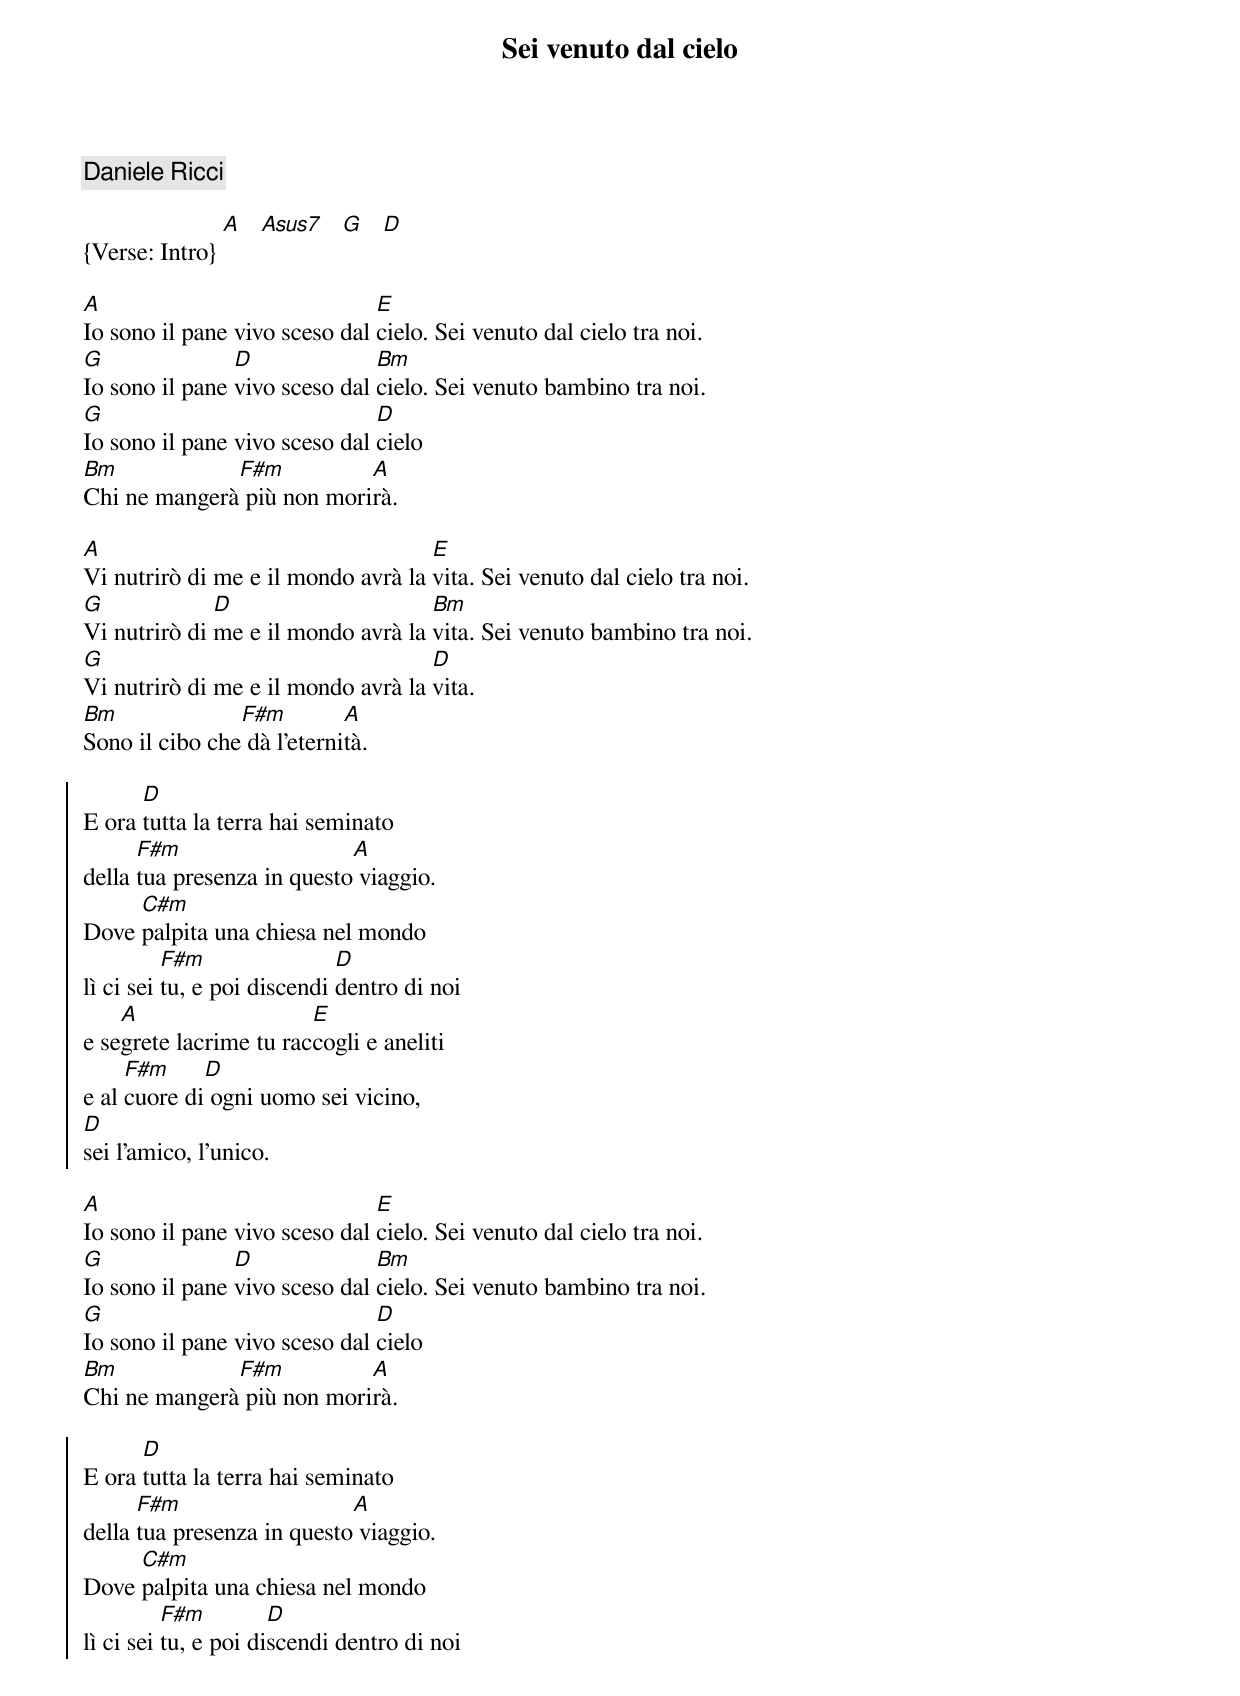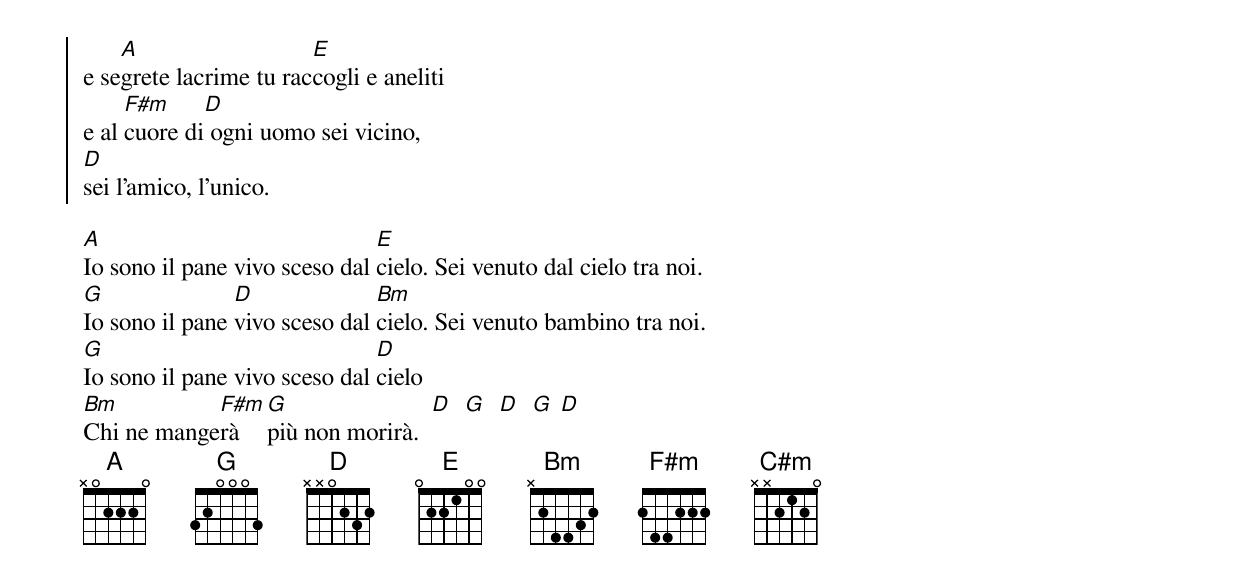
{title:Sei venuto dal cielo}
{c:Daniele Ricci}

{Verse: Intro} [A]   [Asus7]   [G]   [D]

[A]Io sono il pane vivo sceso dal [E]cielo. Sei venuto dal cielo tra noi.
[G]Io sono il pane [D]vivo sceso dal [Bm]cielo. Sei venuto bambino tra noi.
[G]Io sono il pane vivo sceso dal [D]cielo
[Bm]Chi ne mangerà[F#m] più non mori[A]rà.

[A]Vi nutrirò di me e il mondo avrà la [E]vita. Sei venuto dal cielo tra noi.
[G]Vi nutrirò di [D]me e il mondo avrà la [Bm]vita. Sei venuto bambino tra noi.
[G]Vi nutrirò di me e il mondo avrà la [D]vita.
[Bm]Sono il cibo che[F#m] dà l’eterni[A]tà.

{soc}
E ora [D]tutta la terra hai seminato
della [F#m]tua presenza in questo[A] viaggio.
Dove [C#m]palpita una chiesa nel mondo
lì ci sei [F#m]tu, e poi discendi [D]dentro di noi
e se[A]grete lacrime tu rac[E]cogli e aneliti
e al [F#m]cuore di[D] ogni uomo sei vicino,
[D]sei l’amico, l’unico.
{eoc}

[A]Io sono il pane vivo sceso dal [E]cielo. Sei venuto dal cielo tra noi.
[G]Io sono il pane [D]vivo sceso dal [Bm]cielo. Sei venuto bambino tra noi.
[G]Io sono il pane vivo sceso dal [D]cielo
[Bm]Chi ne mangerà[F#m] più non mori[A]rà.

{soc}
E ora [D]tutta la terra hai seminato
della [F#m]tua presenza in questo[A] viaggio.
Dove [C#m]palpita una chiesa nel mondo
lì ci sei [F#m]tu, e poi di[D]scendi dentro di noi
e se[A]grete lacrime tu rac[E]cogli e aneliti
e al [F#m]cuore di[D] ogni uomo sei vicino,
[D]sei l’amico, l’unico.
{eoc}

[A]Io sono il pane vivo sceso dal [E]cielo. Sei venuto dal cielo tra noi.
[G]Io sono il pane [D]vivo sceso dal [Bm]cielo. Sei venuto bambino tra noi.
[G]Io sono il pane vivo sceso dal [D]cielo
[Bm]Chi ne mange[F#m]rà [G]più non morirà.  [D]  [G]  [D]  [G] [D]
